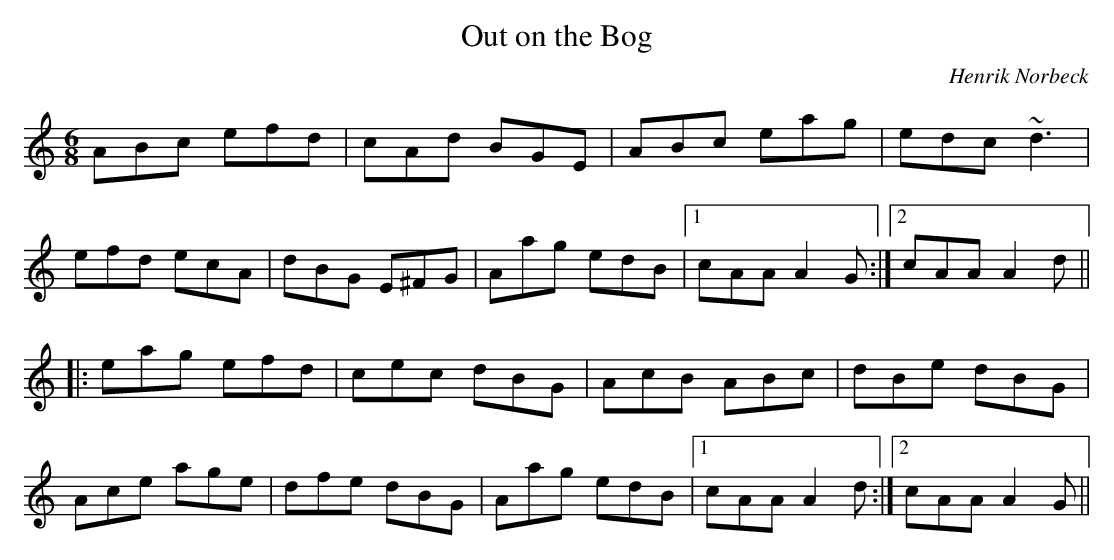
X:1
T:Out on the Bog
C:Henrik Norbeck
M:6/8
L:1/8
K:Am
ABc efd|cAd BGE|ABc eag|edc ~d3|!
efd ecA|dBG E^FG|Aag edB|1 cAA A2G:|2 cAA A2d||!
|:eag efd|cec dBG|AcB ABc|dBe dBG|!
Ace age|dfe dBG|Aag edB|1 cAA A2d:|2 cAA A2G||!
